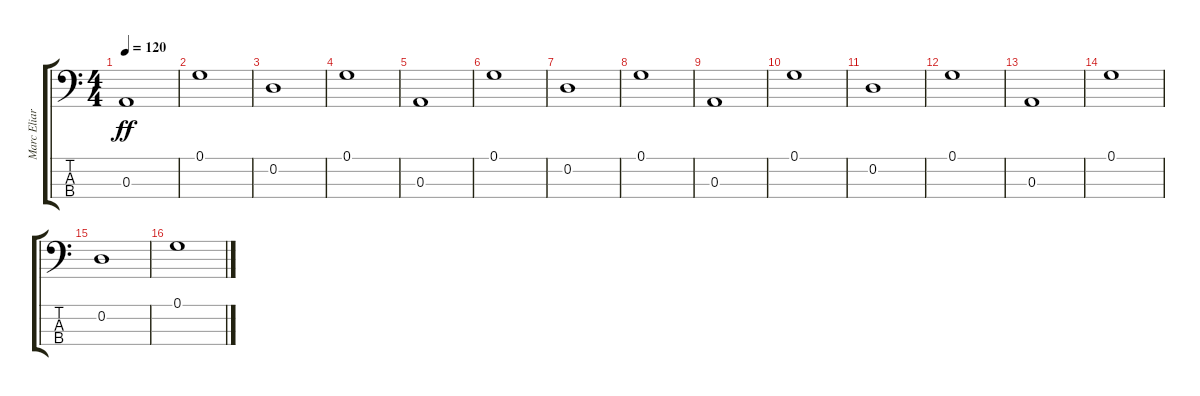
\track ("Marc Eliard" "Marc Eliar") {instrument electricbassfinger}
\staff {score tabs}
\tuning (G2 D2 A1 E1) {hide}
\ts (4 4)
\tempo 120
\clef f4
\ks c
0.3.1{dy ff} |
0.1.1 |
0.2.1 |
0.1.1 |
0.3.1 |
0.1.1 |
0.2.1 |
0.1.1 |
0.3.1 |
0.1.1 |
0.2.1 |
0.1.1 |
0.3.1 |
0.1.1 |
0.2.1 |
0.1.1
